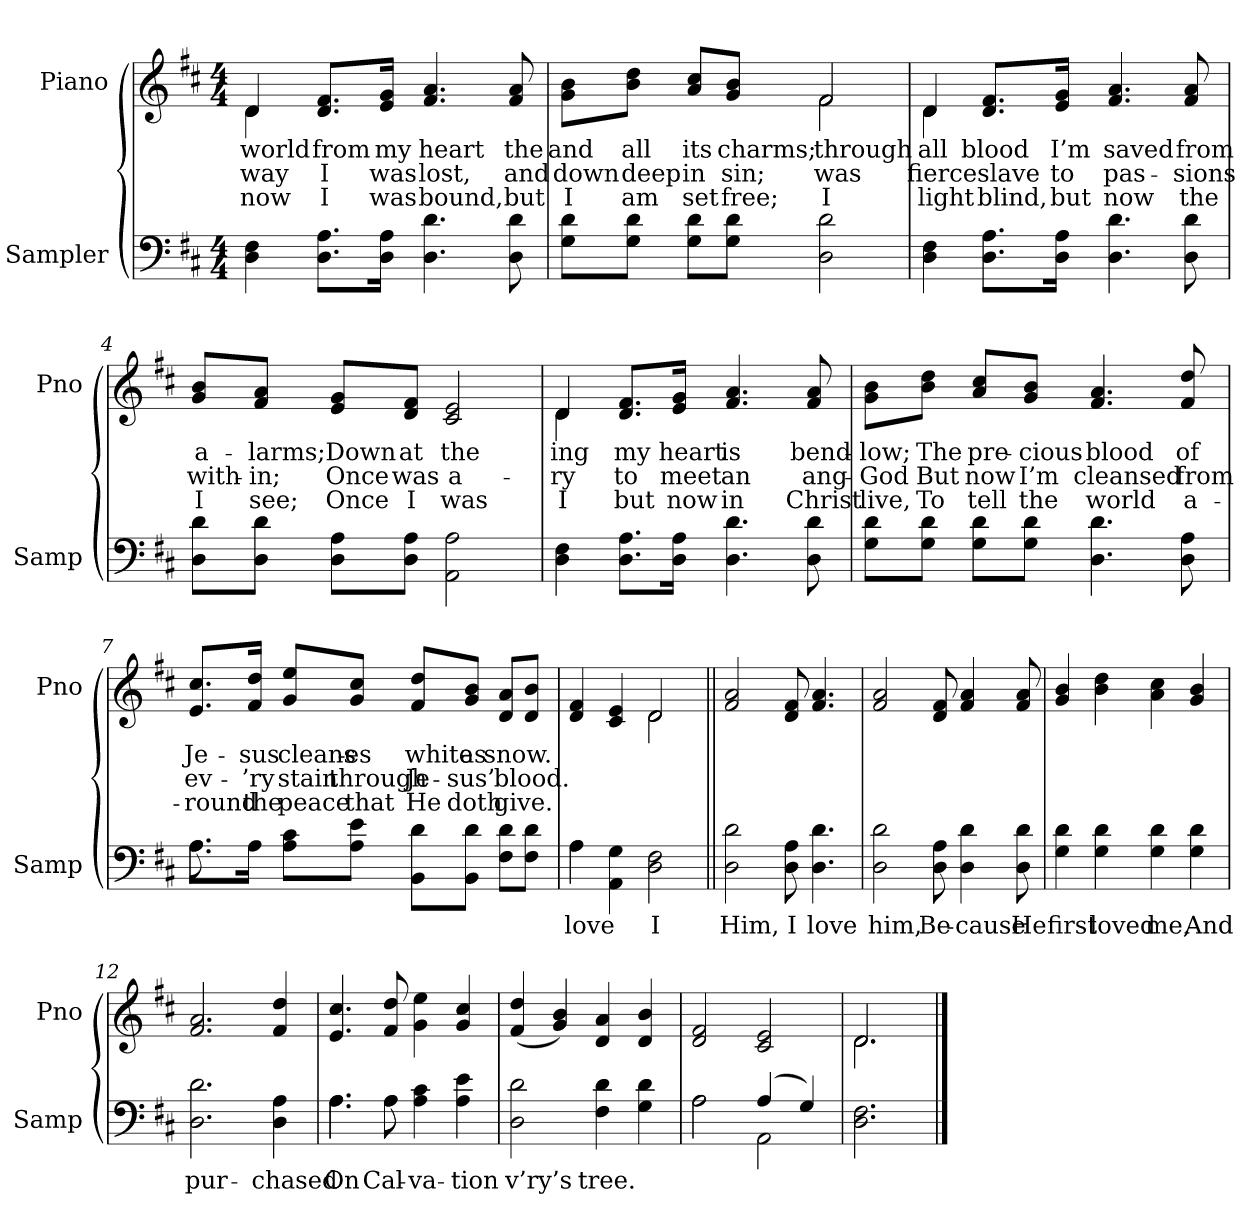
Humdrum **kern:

**kern	**text	**kern	**text	**text	**text
*part2	*part2	*part1	*part1	*part1	*part1
*staff2	*staff2	*staff1	*staff1	*staff1	*staff1
*I"Sampler	*	*I"Piano	*	*	*
*I'Samp	*	*I'Pno	*	*	*
*clefF4	*	*clefG2	*	*	*
*k[f#c#]	*	*k[f#c#]	*	*	*
*D:	*	*D:	*	*	*
*M4/4	*	*M4/4	*	*	*
=1	=1	=1	=1	=1	=1
*	*	*^	*	*	*
4D 4F#	.	4d/	4d	world	way	now
8.D\ 8.A\L	.	8.d/ 8.f#/L	2.ryy	from	I	I
16D\ 16A\Jk	.	16e/ 16g/Jk	.	my	was	was
4.D 4.d	.	4.f# 4.a	.	heart	lost,	bound,
8D 8d	.	8f# 8a	.	the	and	but
=2	=2	=2	=2	=2	=2	=2
8G\ 8d\L	.	8g\ 8b\L	2ryy	and	down	I
8G\ 8d\J	.	8b\ 8dd\J	.	all	deep	am
8G\ 8d\L	.	8a/ 8cc#/L	.	its	in	set
8G\ 8d\J	.	8g/ 8b/J	.	charms;	sin;	free;
2D 2d	.	2f#/	2f#	through	was	I
=3	=3	=3	=3	=3	=3	=3
4D 4F#	.	4d/	4d	all	fierce	light
8.D\ 8.A\L	.	8.d/ 8.f#/L	2.ryy	blood	slave	blind,
16D\ 16A\Jk	.	16e/ 16g/Jk	.	I’m	to	but
4.D 4.d	.	4.f# 4.a	.	saved	pas-	now
8D 8d	.	8f# 8a	.	from	-sions	the
*	*	*v	*v	*	*	*
=4	=4	=4	=4	=4	=4
8D\ 8d\L	.	8g/ 8b/L	a-	with-	I
8D\ 8d\J	.	8f#/ 8a/J	-larms;	-in;	see;
8D\ 8A\L	.	8e/ 8g/L	Down	Once	Once
8D\ 8A\J	.	8d/ 8f#/J	at	was	I
2AA 2A	.	2c# 2e	the	a-	was
=5	=5	=5	=5	=5	=5
*	*	*^	*	*	*
4D 4F#	.	4d/	4d	-ing	-ry	I
8.D\ 8.A\L	.	8.d/ 8.f#/L	2.ryy	my	to	but
16D\ 16A\Jk	.	16e/ 16g/Jk	.	heart	meet	now
4.D 4.d	.	4.f# 4.a	.	is	an	in
8D 8d	.	8f# 8a	.	bend-	ang-	Christ
*	*	*v	*v	*	*	*
=6	=6	=6	=6	=6	=6
8G\ 8d\L	.	8g\ 8b\L	low;	God	live,
8G\ 8d\J	.	8b\ 8dd\J	The	But	To
8G\ 8d\L	.	8a/ 8cc#/L	pre-	now	tell
8G\ 8d\J	.	8g/ 8b/J	-cious	I’m	the
4.D 4.d	.	4.f# 4.a	blood	cleansed	world
8D 8A	.	8f# 8dd	of	from	a-
=7	=7	=7	=7	=7	=7
*^	*	*	*	*	*
8.A\L	8.A	.	8.e/ 8.cc#/L	Je-	ev-	-round
16A\Jk	2ryy	.	16f#/ 16dd/Jk	-sus	-’ry	the
8A\ 8c#\L	.	.	8g/ 8ee/L	cleans-	stain	peace
8A\ 8e\J	.	.	8g/ 8cc#/J	-es	through	that
8BB\ 8d\L	.	.	8f#/ 8dd/L	white	Je-	He
8BB\ 8d\J	.	.	8g/ 8b/J	as	-sus’	doth
.	4ryy	.	.	.	.	.
8F#\ 8d\L	.	.	8d/ 8a/L	snow.	blood.	give.
8F#\ 8d\J	.	.	8d/ 8b/J	.	.	.
.	16ryy	.	.	.	.	.
=8	=8	=8	=8	=8	=8	=8
*	*	*	*^	*	*	*
4A\	4A	love	4d 4f#	2ryy	.	.	.
4AA 4G	2.ryy	.	4c# 4e	.	.	.	.
2D 2F#	.	I	2d/	2d	.	.	.
*v	*v	*	*	*	*	*	*
=9||	=9||	=9||	=9||	=9||	=9||	=9||
!	!	!LO:TX:t=Refrain	!	!	!	!
*	*	*v	*v	*	*	*
2D 2d	Him,	2f# 2a	.	.	.
8D 8A	I	8d 8f#	.	.	.
4.D 4.d	love	4.f# 4.a	.	.	.
=10	=10	=10	=10	=10	=10
2D 2d	him,	2f# 2a	.	.	.
8D 8A	Be-	8d 8f#	.	.	.
4D 4d	-cause	4f# 4a	.	.	.
8D 8d	He	8f# 8a	.	.	.
=11	=11	=11	=11	=11	=11
4G 4d	first	4g 4b	.	.	.
4G 4d	loved	4b 4dd	.	.	.
4G 4d	me,	4a 4cc#	.	.	.
4G 4d	And	4g 4b	.	.	.
=12	=12	=12	=12	=12	=12
2.D 2.d	pur-	2.f# 2.a	.	.	.
4D 4A	-chased	4f# 4dd	.	.	.
=13	=13	=13	=13	=13	=13
*^	*	*	*	*	*
4.A\	4.A	On	4.e 4.cc#	.	.	.
8A\	8A	Cal-	8f# 8dd	.	.	.
4A 4c#	2ryy	-va-	4g 4ee	.	.	.
4A 4e	.	-tion	4g 4cc#	.	.	.
*v	*v	*	*	*	*	*
=14	=14	=14	=14	=14	=14
2D 2d	-v’ry’s	(4f# 4dd	.	.	.
.	.	4g 4b)	.	.	.
4F# 4d	tree.	4d 4a	.	.	.
4G 4d	.	4d 4b	.	.	.
=15	=15	=15	=15	=15	=15
*^	*	*	*	*	*
2A\	2A	.	2d 2f#	.	.	.
(4A/	2AA	.	2c# 2e	.	.	.
4G/)	.	.	.	.	.	.
*v	*v	*	*	*	*	*
=16	=16	=16	=16	=16	=16
*	*	*^	*	*	*
2.D 2.F#	.	2.d/	2.d	.	.	.
*	*	*v	*v	*	*	*
==	==	==	==	==	==
*-	*-	*-	*-	*-	*-
